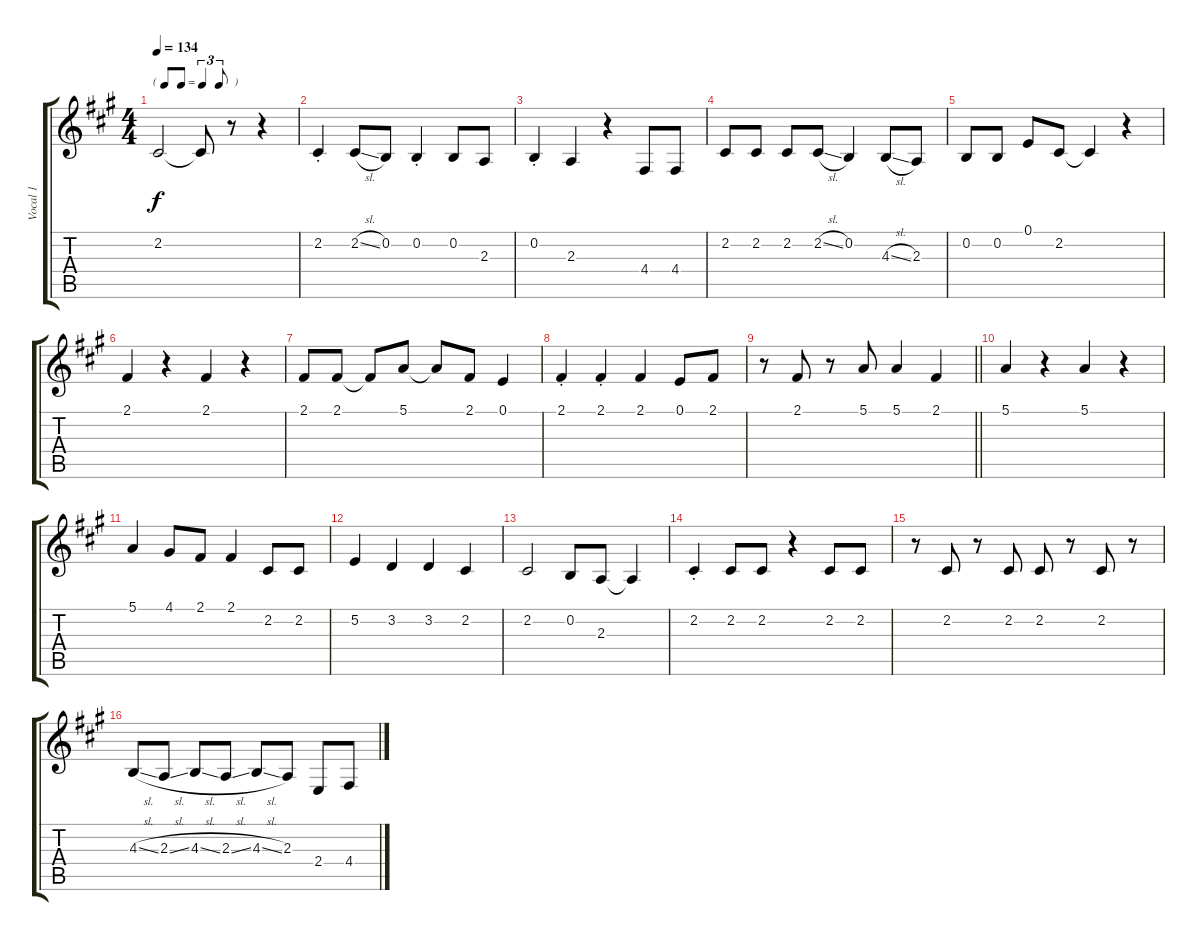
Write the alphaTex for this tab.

\track ("Vocal 1" "Vocal 1") {instrument baritonesax}
\staff {score tabs}
\tuning (E4 B3 G3 D3 A2 E2) {hide}
\ts (4 4)
\tf triplet8th
\tempo 134
\clef g2
\ks f#minor
2.2.2{dy f} 2.2{t}.8 r.8 r.4 |
2.2{st}.4 2.2{sl}.8 0.2.8 0.2{st}.4 0.2.8 2.3.8 |
0.2{st}.4 2.3.4 r.4 4.4.8 4.4.8 |
2.2.8 2.2.8 2.2.8 2.2{sl}.8 0.2.4 4.3{sl}.8 2.3.8 |
0.2.8 0.2.8 0.1.8 2.2.8 2.2{t}.4 r.4 |
2.1.4 r.4 2.1.4 r.4 |
2.1.8 2.1.8 2.1{t}.8 5.1.8 5.1{t}.8 2.1.8 0.1.4 |
2.1{st}.4 2.1{st}.4 2.1.4 0.1.8 2.1.8 |
\barLineRight lightlight
r.8 2.1.8 r.8 5.1.8 5.1.4 2.1.4 |
5.1.4 r.4 5.1.4 r.4 |
5.1.4 4.1.8 2.1.8 2.1.4 2.2.8 2.2.8 |
5.2.4 3.2.4 3.2.4 2.2.4 |
2.2.2 0.2.8 2.3.8 2.3{t}.4 |
2.2{st}.4 2.2.8 2.2.8 r.4 2.2.8 2.2.8 |
r.8 2.2.8 r.8 2.2.8 2.2.8 r.8 2.2.8 r.8 |
4.3{sl}.8 2.3{sl}.8 4.3{sl}.8 2.3{sl}.8 4.3{sl}.8 2.3.8 2.4.8 4.4.8
